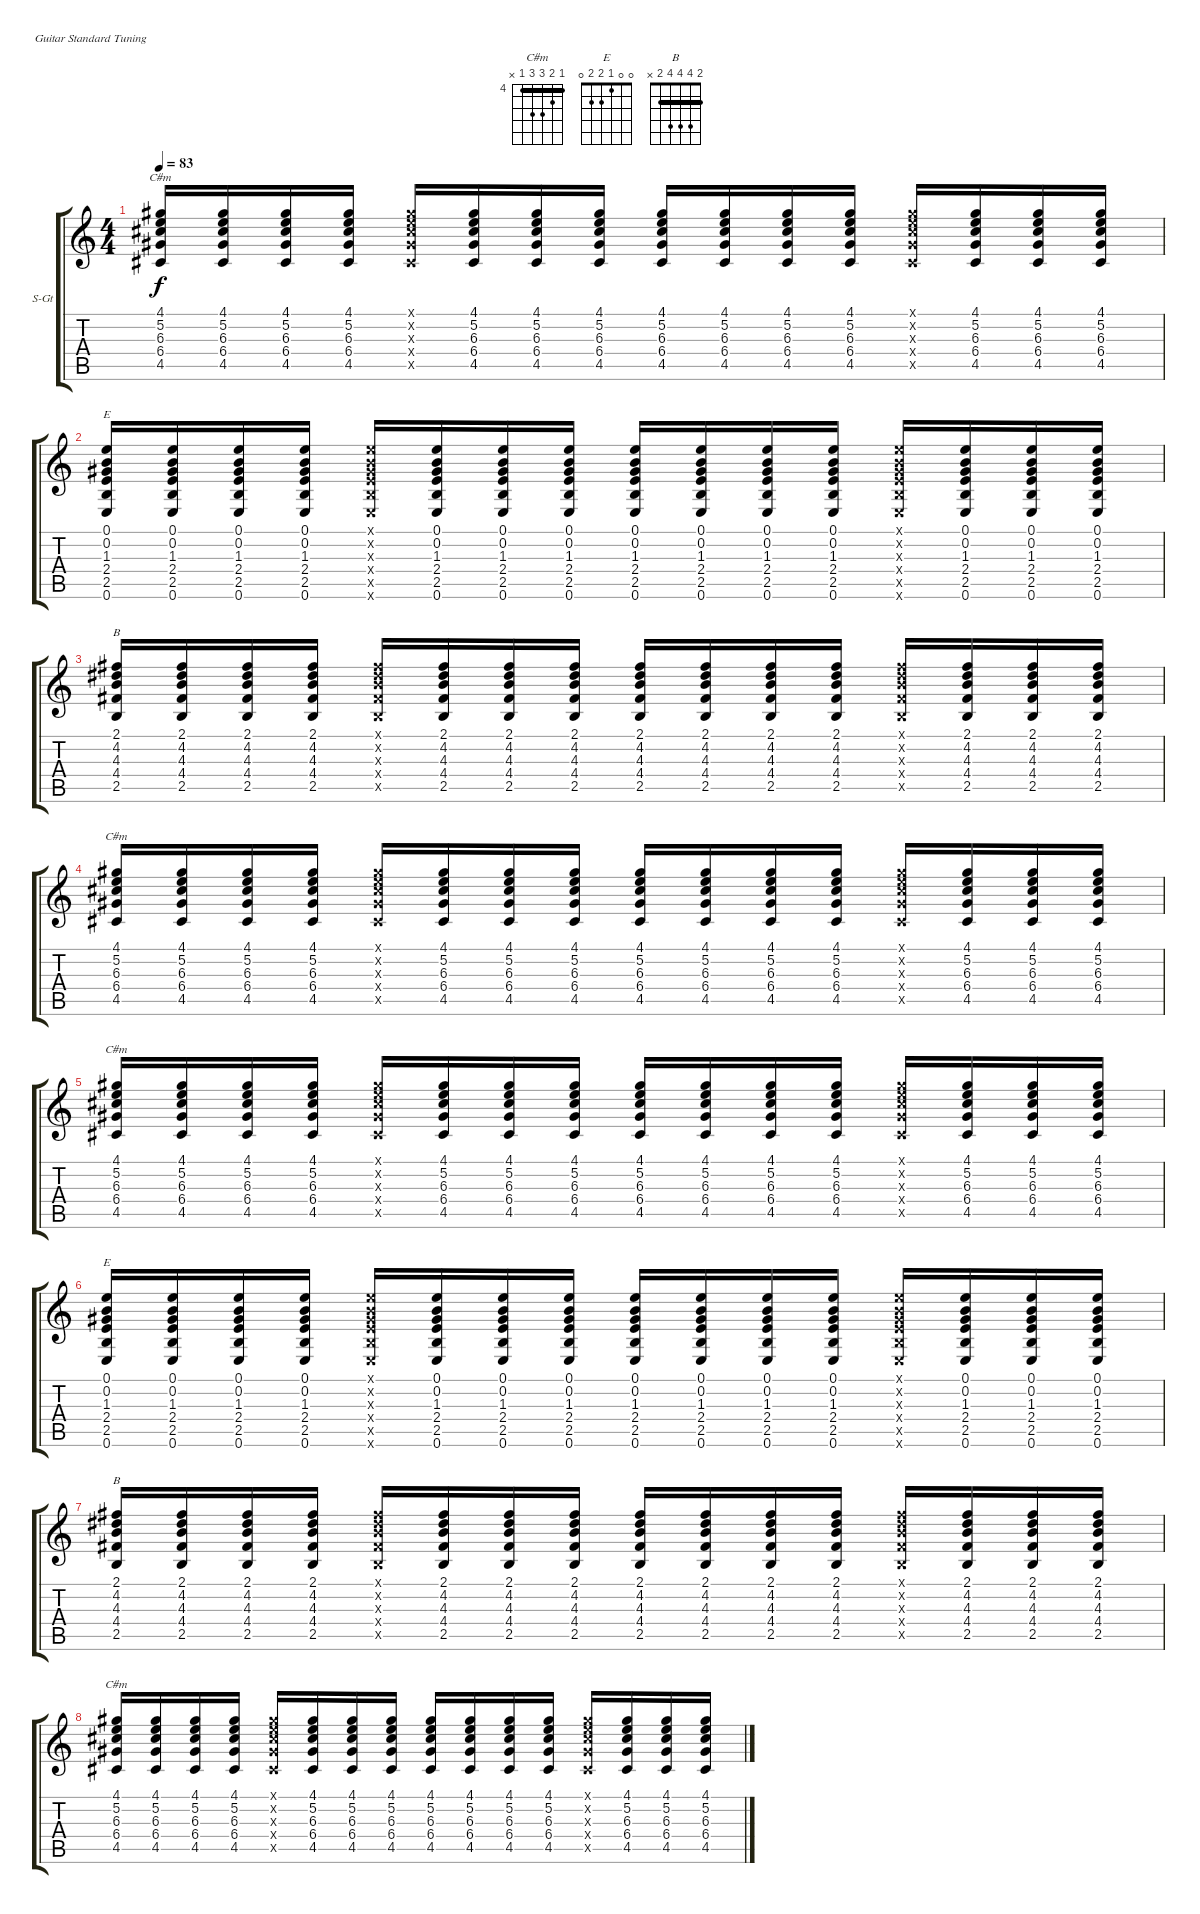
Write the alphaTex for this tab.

\bracketExtendMode groupsimilarinstruments
\firstSystemTrackNameOrientation horizontal
\otherSystemsTrackNameOrientation horizontal
\track ("Guitar2" "S-Gt") {instrument acousticguitarsteel}
\staff {score tabs}
\tuning (E4 B3 G3 D3 A2 E2)
\chord ("C#m" 4 5 6 6 4 x) {firstfret 4 showfingering false barre 4}
\chord ("E" 0 0 1 2 2 0) {showfingering false}
\chord ("B" 2 4 4 4 2 x) {showfingering false barre 2}
\ts (4 4)
\tempo 83
\clef g2
\ks c
(4.1 5.2 6.3 6.4 4.5).16{ch "C#m" dy f} (4.1 5.2 6.3 6.4 4.5).16 (4.1 5.2 6.3 6.4 4.5).16 (4.1 5.2 6.3 6.4 4.5).16 (4.1{x} 5.2{x} 6.3{x} 6.4{x} 4.5{x}).16 (4.1 5.2 6.3 6.4 4.5).16 (4.1 5.2 6.3 6.4 4.5).16 (4.1 5.2 6.3 6.4 4.5).16 (4.1 5.2 6.3 6.4 4.5).16 (4.1 5.2 6.3 6.4 4.5).16 (4.1 5.2 6.3 6.4 4.5).16 (4.1 5.2 6.3 6.4 4.5).16 (4.1{x} 5.2{x} 6.3{x} 6.4{x} 4.5{x}).16 (4.1 5.2 6.3 6.4 4.5).16 (4.1 5.2 6.3 6.4 4.5).16 (4.1 5.2 6.3 6.4 4.5).16 |
(0.1 0.2 1.3 2.4 2.5 0.6).16{ch "E"} (0.1 0.2 1.3 2.4 2.5 0.6).16 (0.1 0.2 1.3 2.4 2.5 0.6).16 (0.1 0.2 1.3 2.4 2.5 0.6).16 (0.1{x} 0.2{x} 1.3{x} 2.4{x} 2.5{x} 0.6{x}).16 (0.1 0.2 1.3 2.4 2.5 0.6).16 (0.1 0.2 1.3 2.4 2.5 0.6).16 (0.1 0.2 1.3 2.4 2.5 0.6).16 (0.1 0.2 1.3 2.4 2.5 0.6).16 (0.1 0.2 1.3 2.4 2.5 0.6).16 (0.1 0.2 1.3 2.4 2.5 0.6).16 (0.1 0.2 1.3 2.4 2.5 0.6).16 (0.1{x} 0.2{x} 1.3{x} 2.4{x} 2.5{x} 0.6{x}).16 (0.1 0.2 1.3 2.4 2.5 0.6).16 (0.1 0.2 1.3 2.4 2.5 0.6).16 (0.1 0.2 1.3 2.4 2.5 0.6).16 |
(2.1 4.2 4.3 4.4 2.5).16{ch "B"} (2.1 4.2 4.3 4.4 2.5).16 (2.1 4.2 4.3 4.4 2.5).16 (2.1 4.2 4.3 4.4 2.5).16 (2.1{x} 4.2{x} 4.3{x} 4.4{x} 2.5{x}).16 (2.1 4.2 4.3 4.4 2.5).16 (2.1 4.2 4.3 4.4 2.5).16 (2.1 4.2 4.3 4.4 2.5).16 (2.1 4.2 4.3 4.4 2.5).16 (2.1 4.2 4.3 4.4 2.5).16 (2.1 4.2 4.3 4.4 2.5).16 (2.1 4.2 4.3 4.4 2.5).16 (2.1{x} 4.2{x} 4.3{x} 4.4{x} 2.5{x}).16 (2.1 4.2 4.3 4.4 2.5).16 (2.1 4.2 4.3 4.4 2.5).16 (2.1 4.2 4.3 4.4 2.5).16 |
(4.1 5.2 6.3 6.4 4.5).16{ch "C#m"} (4.1 5.2 6.3 6.4 4.5).16 (4.1 5.2 6.3 6.4 4.5).16 (4.1 5.2 6.3 6.4 4.5).16 (4.1{x} 5.2{x} 6.3{x} 6.4{x} 4.5{x}).16 (4.1 5.2 6.3 6.4 4.5).16 (4.1 5.2 6.3 6.4 4.5).16 (4.1 5.2 6.3 6.4 4.5).16 (4.1 5.2 6.3 6.4 4.5).16 (4.1 5.2 6.3 6.4 4.5).16 (4.1 5.2 6.3 6.4 4.5).16 (4.1 5.2 6.3 6.4 4.5).16 (4.1{x} 5.2{x} 6.3{x} 6.4{x} 4.5{x}).16 (4.1 5.2 6.3 6.4 4.5).16 (4.1 5.2 6.3 6.4 4.5).16 (4.1 5.2 6.3 6.4 4.5).16 |
(4.1 5.2 6.3 6.4 4.5).16{ch "C#m"} (4.1 5.2 6.3 6.4 4.5).16 (4.1 5.2 6.3 6.4 4.5).16 (4.1 5.2 6.3 6.4 4.5).16 (4.1{x} 5.2{x} 6.3{x} 6.4{x} 4.5{x}).16 (4.1 5.2 6.3 6.4 4.5).16 (4.1 5.2 6.3 6.4 4.5).16 (4.1 5.2 6.3 6.4 4.5).16 (4.1 5.2 6.3 6.4 4.5).16 (4.1 5.2 6.3 6.4 4.5).16 (4.1 5.2 6.3 6.4 4.5).16 (4.1 5.2 6.3 6.4 4.5).16 (4.1{x} 5.2{x} 6.3{x} 6.4{x} 4.5{x}).16 (4.1 5.2 6.3 6.4 4.5).16 (4.1 5.2 6.3 6.4 4.5).16 (4.1 5.2 6.3 6.4 4.5).16 |
(0.1 0.2 1.3 2.4 2.5 0.6).16{ch "E"} (0.1 0.2 1.3 2.4 2.5 0.6).16 (0.1 0.2 1.3 2.4 2.5 0.6).16 (0.1 0.2 1.3 2.4 2.5 0.6).16 (0.1{x} 0.2{x} 1.3{x} 2.4{x} 2.5{x} 0.6{x}).16 (0.1 0.2 1.3 2.4 2.5 0.6).16 (0.1 0.2 1.3 2.4 2.5 0.6).16 (0.1 0.2 1.3 2.4 2.5 0.6).16 (0.1 0.2 1.3 2.4 2.5 0.6).16 (0.1 0.2 1.3 2.4 2.5 0.6).16 (0.1 0.2 1.3 2.4 2.5 0.6).16 (0.1 0.2 1.3 2.4 2.5 0.6).16 (0.1{x} 0.2{x} 1.3{x} 2.4{x} 2.5{x} 0.6{x}).16 (0.1 0.2 1.3 2.4 2.5 0.6).16 (0.1 0.2 1.3 2.4 2.5 0.6).16 (0.1 0.2 1.3 2.4 2.5 0.6).16 |
(2.1 4.2 4.3 4.4 2.5).16{ch "B"} (2.1 4.2 4.3 4.4 2.5).16 (2.1 4.2 4.3 4.4 2.5).16 (2.1 4.2 4.3 4.4 2.5).16 (2.1{x} 4.2{x} 4.3{x} 4.4{x} 2.5{x}).16 (2.1 4.2 4.3 4.4 2.5).16 (2.1 4.2 4.3 4.4 2.5).16 (2.1 4.2 4.3 4.4 2.5).16 (2.1 4.2 4.3 4.4 2.5).16 (2.1 4.2 4.3 4.4 2.5).16 (2.1 4.2 4.3 4.4 2.5).16 (2.1 4.2 4.3 4.4 2.5).16 (2.1{x} 4.2{x} 4.3{x} 4.4{x} 2.5{x}).16 (2.1 4.2 4.3 4.4 2.5).16 (2.1 4.2 4.3 4.4 2.5).16 (2.1 4.2 4.3 4.4 2.5).16 |
(4.1 5.2 6.3 6.4 4.5).16{ch "C#m"} (4.1 5.2 6.3 6.4 4.5).16 (4.1 5.2 6.3 6.4 4.5).16 (4.1 5.2 6.3 6.4 4.5).16 (4.1{x} 5.2{x} 6.3{x} 6.4{x} 4.5{x}).16 (4.1 5.2 6.3 6.4 4.5).16 (4.1 5.2 6.3 6.4 4.5).16 (4.1 5.2 6.3 6.4 4.5).16 (4.1 5.2 6.3 6.4 4.5).16 (4.1 5.2 6.3 6.4 4.5).16 (4.1 5.2 6.3 6.4 4.5).16 (4.1 5.2 6.3 6.4 4.5).16 (4.1{x} 5.2{x} 6.3{x} 6.4{x} 4.5{x}).16 (4.1 5.2 6.3 6.4 4.5).16 (4.1 5.2 6.3 6.4 4.5).16 (4.1 5.2 6.3 6.4 4.5).16
